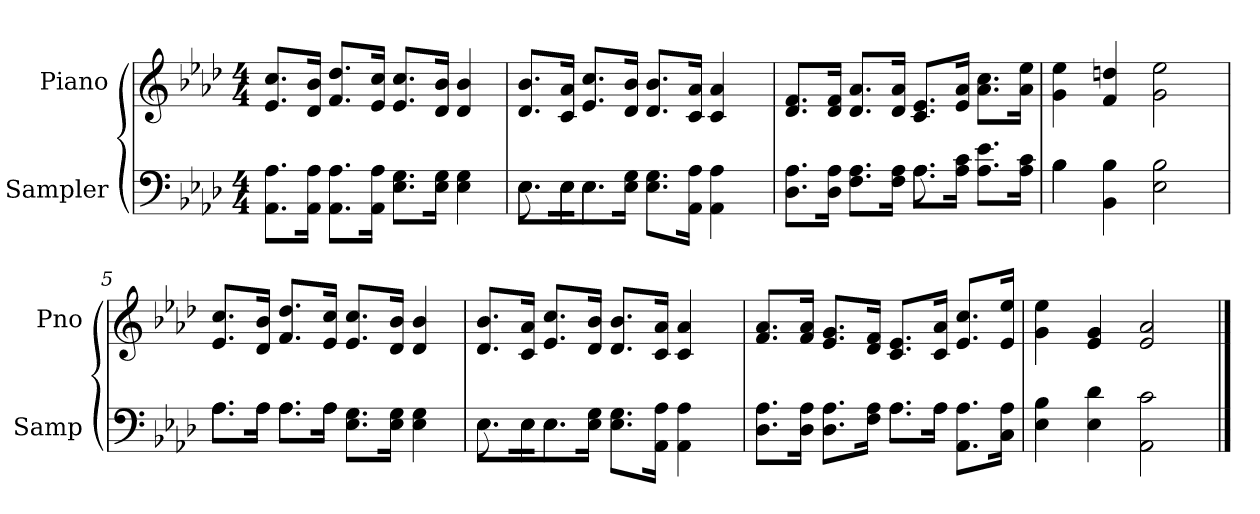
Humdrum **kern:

**kern	**kern
*part2	*part1
*staff2	*staff1
*I"Sampler	*I"Piano
*I'Samp	*I'Pno
*clefF4	*clefG2
*k[b-e-a-d-]	*k[b-e-a-d-]
*A-:	*A-:
*M4/4	*M4/4
=1	=1
8.AA-\ 8.A-\L	8.e-/ 8.cc/L
16AA-\ 16A-\Jk	16d-/ 16b-/Jk
8.AA-\ 8.A-\L	8.f/ 8.dd-/L
16AA-\ 16A-\Jk	16e-/ 16cc/Jk
8.E-\ 8.G\L	8.e-/ 8.cc/L
16E-\ 16G\Jk	16d-/ 16b-/Jk
4E- 4G	4d- 4b-
=2	=2
*^	*
8.E-\L	8.E-	8.d-/ 8.b-/L
16E-\Jk	16E-\KL	16c/ 16a-/Jk
8.E-\L	8.E-\J	8.e-/ 8.cc/L
16E-\ 16G\Jk	2ryy	16d-/ 16b-/Jk
8.E-\ 8.G\L	.	8.d-/ 8.b-/L
16AA-\ 16A-\Jk	.	16c/ 16a-/Jk
4AA- 4A-	.	4c 4a-
.	16ryy	.
=3	=3	=3
8.D-\ 8.A-\L	2ryy	8.d-/ 8.f/L
16D-\ 16A-\Jk	.	16d-/ 16f/Jk
8.F\ 8.A-\L	.	8.d-/ 8.a-/L
16F\ 16A-\Jk	.	16d-/ 16a-/Jk
8.A-\L	8.A-	8.c/ 8.e-/L
16A-\ 16c\Jk	4ryy	16e-/ 16a-/Jk
8.A-\ 8.e-\L	.	8.a-\ 8.cc\L
16A-\ 16c\Jk	16ryy	16a-\ 16ee-\Jk
=4	=4	=4
4B-\	4B-	4g 4ee-
4BB- 4B-	2.ryy	4f 4ddn
2E- 2B-	.	2g 2ee-
=5	=5	=5
8.A-\L	8.A-\L	8.e-/ 8.cc/L
16A-\Jk	16A-\Jk	16d-/ 16b-/Jk
8.A-\L	8.A-\L	8.f/ 8.dd-/L
16A-\Jk	16A-\Jk	16e-/ 16cc/Jk
8.E-\ 8.G\L	2ryy	8.e-/ 8.cc/L
16E-\ 16G\Jk	.	16d-/ 16b-/Jk
4E- 4G	.	4d- 4b-
=6	=6	=6
8.E-\L	8.E-	8.d-/ 8.b-/L
16E-\Jk	16E-\KL	16c/ 16a-/Jk
8.E-\L	8.E-\J	8.e-/ 8.cc/L
16E-\ 16G\Jk	2ryy	16d-/ 16b-/Jk
8.E-\ 8.G\L	.	8.d-/ 8.b-/L
16AA-\ 16A-\Jk	.	16c/ 16a-/Jk
4AA- 4A-	.	4c 4a-
.	16ryy	.
=7	=7	=7
8.D-\ 8.A-\L	2ryy	8.f/ 8.a-/L
16D-\ 16A-\Jk	.	16f/ 16a-/Jk
8.D-\ 8.A-\L	.	8.e-/ 8.g/L
16F\ 16A-\Jk	.	16d-/ 16f/Jk
8.A-\L	8.A-\L	8.c/ 8.e-/L
16A-\Jk	16A-\Jk	16c/ 16a-/Jk
8.AA-\ 8.A-\L	4ryy	8.e-/ 8.cc/L
16C\ 16A-\Jk	.	16e-/ 16ee-/Jk
*v	*v	*
=8	=8
4E- 4B-	4g 4ee-
4E- 4d-	4e- 4g
2AA- 2c	2e- 2a-
==	==
*-	*-
